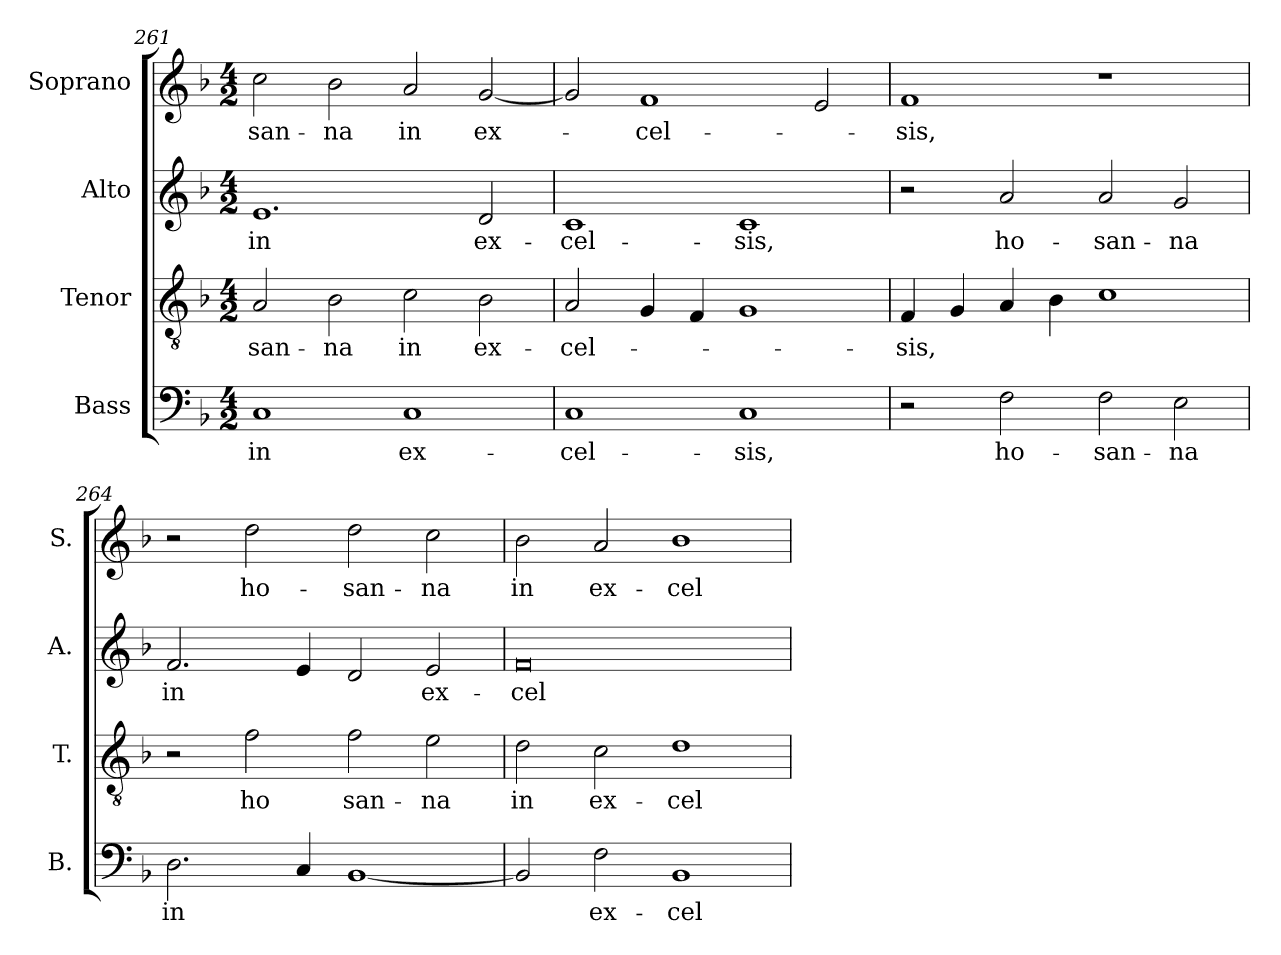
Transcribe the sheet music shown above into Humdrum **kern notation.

**kern	**text	**kern	**text	**kern	**text	**kern	**text
*part4	*part4	*part3	*part3	*part2	*part2	*part1	*part1
*staff4	*staff4	*staff3	*staff3	*staff2	*staff2	*staff1	*staff1
*I"Bass	*	*I"Tenor	*	*I"Alto	*	*I"Soprano	*
*I'B.	*	*I'T.	*	*I'A.	*	*I'S.	*
*clefF4	*	*clefGv2	*	*clefG2	*	*clefG2	*
*	*	*ITrd7c12	*	*	*	*	*
*k[b-]	*	*k[b-]	*	*k[b-]	*	*k[b-]	*
*F:	*	*F:	*	*F:	*	*F:	*
*M4/2	*	*M4/2	*	*M4/2	*	*M4/2	*
=261	=261	=261	=261	=261	=261	=261	=261
!	!LO:LY:b:color=#000000	!	!	!	!	!	!
!	!	!	!LO:LY:b:color=#000000	!	!	!	!
!	!	!	!	!	!LO:LY:b:color=#000000	!	!
!	!	!	!	!	!	!	!LO:LY:b:color=#000000
1Ci	in	2AAi/	-san-	1.ei	in	2cci\	-san-
!	!	!	!LO:LY:b:color=#000000	!	!	!	!
!	!	!	!	!	!	!	!LO:LY:b:color=#000000
.	.	2BB-i\	-na	.	.	2b-i\	-na
!	!LO:LY:b:color=#000000	!	!	!	!	!	!
!	!	!	!LO:LY:b:color=#000000	!	!	!	!
!	!	!	!	!	!	!	!LO:LY:b:color=#000000
1Ci	ex-	2Ci\	in	.	.	2ai/	in
!	!	!	!LO:LY:b:color=#000000	!	!	!	!
!	!	!	!	!	!LO:LY:b:color=#000000	!	!
!	!	!	!	!	!	!	!LO:LY:b:color=#000000
.	.	2BB-i\	ex-	2di/	ex-	[2gi/	ex-
!!LO:LB:g=z
=262	=262	=262	=262	=262	=262	=262	=262
!	!LO:LY:b:color=#000000	!	!	!	!	!	!
!	!	!	!LO:LY:b:color=#000000	!	!	!	!
!	!	!	!	!	!LO:LY:b:color=#000000	!	!
1Ci	-cel-	2AAi/	-cel-	1ci	-cel-	2gi/]	.
!	!	!	!	!	!	!	!LO:LY:b:color=#000000
.	.	4GGi/	.	.	.	1fi	-cel-
.	.	4FFi/	.	.	.	.	.
!	!LO:LY:b:color=#000000	!	!	!	!	!	!
!	!	!	!	!	!LO:LY:b:color=#000000	!	!
1Ci	-sis,	1GGi	.	1ci	-sis,	.	.
.	.	.	.	.	.	2ei/	.
=263	=263	=263	=263	=263	=263	=263	=263
!	!	!	!LO:LY:b:color=#000000	!	!	!	!
!	!	!	!	!	!	!	!LO:LY:b:color=#000000
2r	.	4FFi/	-sis,	2r	.	1fi	-sis,
.	.	4GGi/	.	.	.	.	.
!	!LO:LY:b:color=#000000	!	!	!	!	!	!
!	!	!	!	!	!LO:LY:b:color=#000000	!	!
2Fi\	ho-	4AAi/	.	2ai/	ho-	.	.
.	.	4BB-i\	.	.	.	.	.
!	!LO:LY:b:color=#000000	!	!	!	!	!	!
!	!	!	!	!	!LO:LY:b:color=#000000	!	!
2Fi\	-san-	1Ci	.	2ai/	-san-	1r	.
!	!LO:LY:b:color=#000000	!	!	!	!	!	!
!	!	!	!	!	!LO:LY:b:color=#000000	!	!
2Ei\	-na	.	.	2gi/	-na	.	.
=264	=264	=264	=264	=264	=264	=264	=264
!	!LO:LY:b:color=#000000	!	!	!	!	!	!
!	!	!	!	!	!LO:LY:b:color=#000000	!	!
2.Di\	in	2r	.	2.fi/	in	2r	.
!	!	!	!LO:LY:b:color=#000000	!	!	!	!
!	!	!	!	!	!	!	!LO:LY:b:color=#000000
.	.	2Fi\	ho	.	.	2ddi\	ho-
4Ci/	.	.	.	4ei/	.	.	.
!	!	!	!LO:LY:b:color=#000000	!	!	!	!
!	!	!	!	!	!	!	!LO:LY:b:color=#000000
[1BB-i	.	2Fi\	san-	2di/	.	2ddi\	-san-
!	!	!	!LO:LY:b:color=#000000	!	!	!	!
!	!	!	!	!	!LO:LY:b:color=#000000	!	!
!	!	!	!	!	!	!	!LO:LY:b:color=#000000
.	.	2Ei\	-na	2ei/	ex-	2cci\	-na
=265	=265	=265	=265	=265	=265	=265	=265
!	!	!	!LO:LY:b:color=#000000	!	!	!	!
!	!	!	!	!	!LO:LY:b:color=#000000	!	!
!	!	!	!	!	!	!	!LO:LY:b:color=#000000
2BB-i/]	.	2Di\	in	0fi	-cel-	2b-i\	in
!	!LO:LY:b:color=#000000	!	!	!	!	!	!
!	!	!	!LO:LY:b:color=#000000	!	!	!	!
!	!	!	!	!	!	!	!LO:LY:b:color=#000000
2Fi\	ex-	2Ci\	ex-	.	.	2ai/	ex-
!	!LO:LY:b:color=#000000	!	!	!	!	!	!
!	!	!	!LO:LY:b:color=#000000	!	!	!	!
!	!	!	!	!	!	!	!LO:LY:b:color=#000000
1BB-i	-cel-	1Di	-cel-	.	.	1b-i	-cel-
=	=	=	=	=	=	=	=
*-	*-	*-	*-	*-	*-	*-	*-
